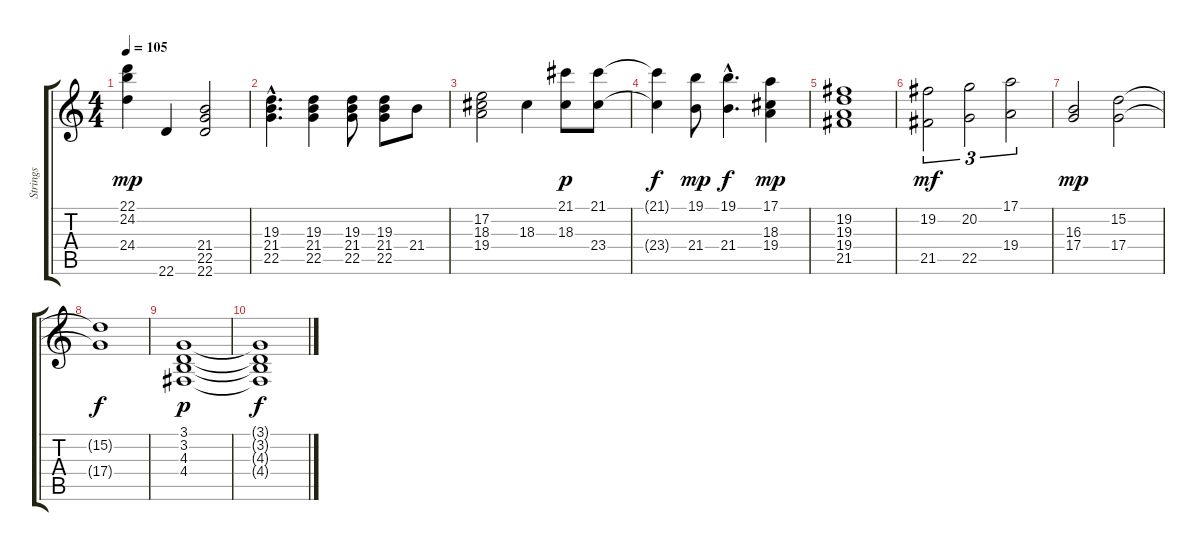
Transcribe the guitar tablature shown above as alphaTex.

\track ("Strings" "Strings") {instrument synthstrings1}
\staff {score tabs}
\tuning (E4 B3 G3 D3 A2 E2) {hide}
\ts (4 4)
\tempo 105
\clef g2
\ks c
(22.1 24.2 24.4).4{dy mp} 22.6.4 (21.4 22.5 22.6).2 |
(19.3{hac} 21.4{hac} 22.5{hac}).4{d} (19.3 21.4 22.5).4 (19.3 21.4 22.5).8 (19.3 21.4 22.5).8 21.4.8 |
(17.2 18.3 19.4).2 18.3.4 (21.1 18.3).8{dy p} (21.1 23.4).8 |
(21.1{t} 23.4{t}).4{dy f} (19.1 21.4).8{dy mp} (19.1{hac} 21.4{hac}).4{d dy f} (17.1 18.3 19.4).4{dy mp} |
(19.2 19.3 19.4 21.5).1 |
(19.2 21.5).2{tu (3 2) dy mf} (20.2 22.5).2{tu (3 2)} (17.1 19.4).2{tu (3 2)} |
(16.3 17.4).2{dy mp} (15.2 17.4).2 |
(15.2{t} 17.4{t}).1{dy f} |
(3.1 3.2 4.3 4.4).1{dy p} |
(3.1{t} 3.2{t} 4.3{t} 4.4{t}).1{dy f}
